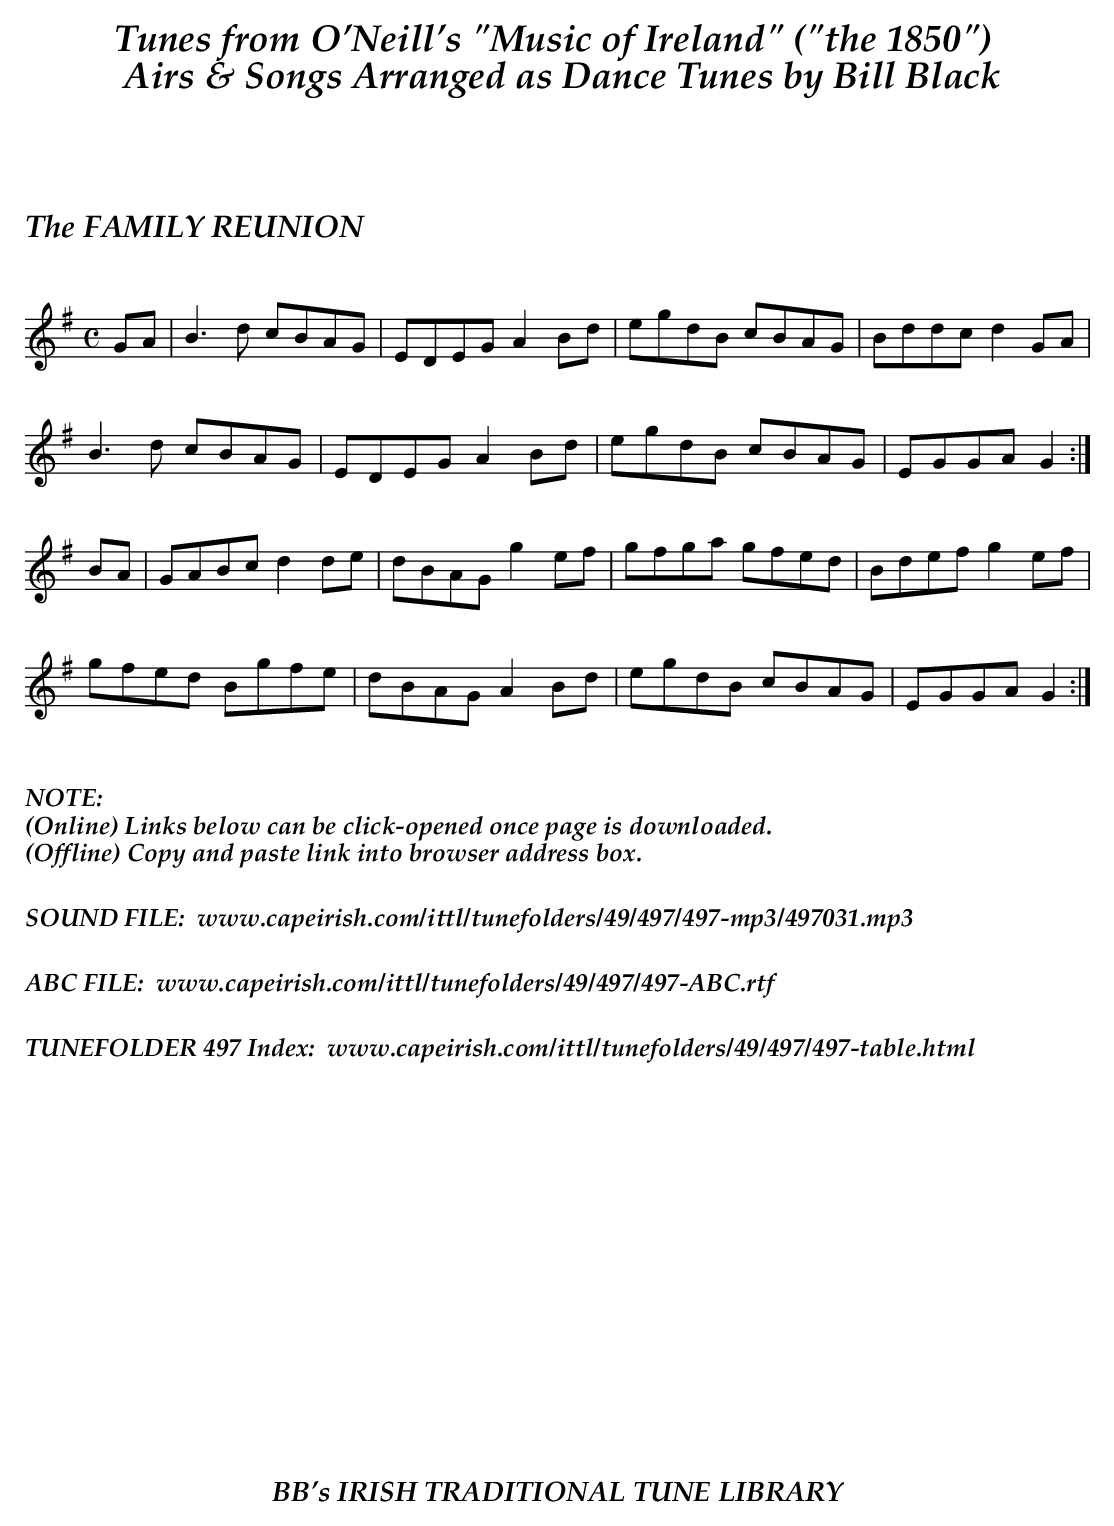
X:1
T:FAMILY REUNION, The
M:C
L:1/8
K:G
GA|B3d cBAG|EDEG A2Bd|egdB cBAG|Bddc d2GA|
B3d cBAG|EDEG A2Bd|egdB cBAG|EGGA G2 :|
BA|GABc d2de|dBAG g2ef|gfga gfed|Bdef g2ef|
gfed Bgfe|dBAG A2Bd|egdB cBAG|EGGA G2 :|
%%vskip .3in
%%textoption left
%%textfont "Palatino-BoldItalic" 16
%%begintext
%%NOTE:
(Online) Links below can be click-opened once page is downloaded.
(Offline) Copy and paste link into browser address box.
%%
%%
SOUND FILE:  www.capeirish.com/ittl/tunefolders/49/497/497-mp3/497031.mp3
%%
%%
ABC FILE:  www.capeirish.com/ittl/tunefolders/49/497/497-ABC.rtf
%%
%%
TUNEFOLDER 497 Index:  www.capeirish.com/ittl/tunefolders/49/497/497-table.html
